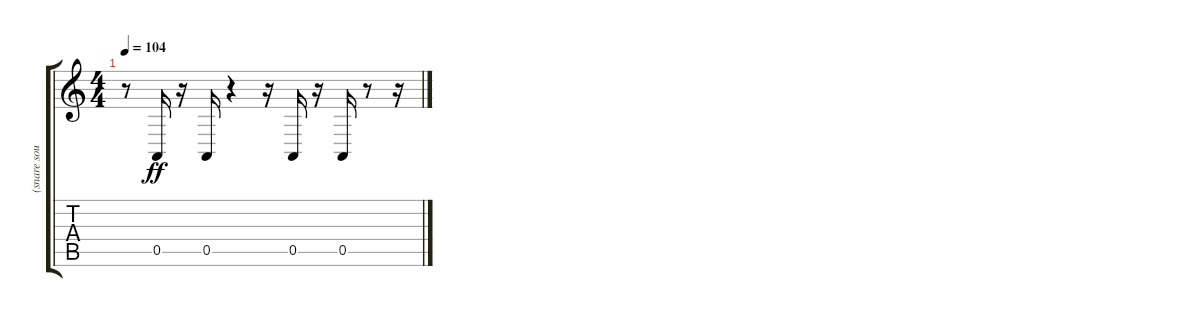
\track ("(snare sound)" "(snare sou") {instrument melodictom}
\staff {score tabs}
\tuning (E4 B3 G3 D3 A2 E2) {hide}
\ts (4 4)
\tempo 104
\clef g2
\ks c
r.8{dy ff} 0.5.16 r.16 0.5.16 r.4 r.16 0.5.16 r.16 0.5.16 r.8 r.16
